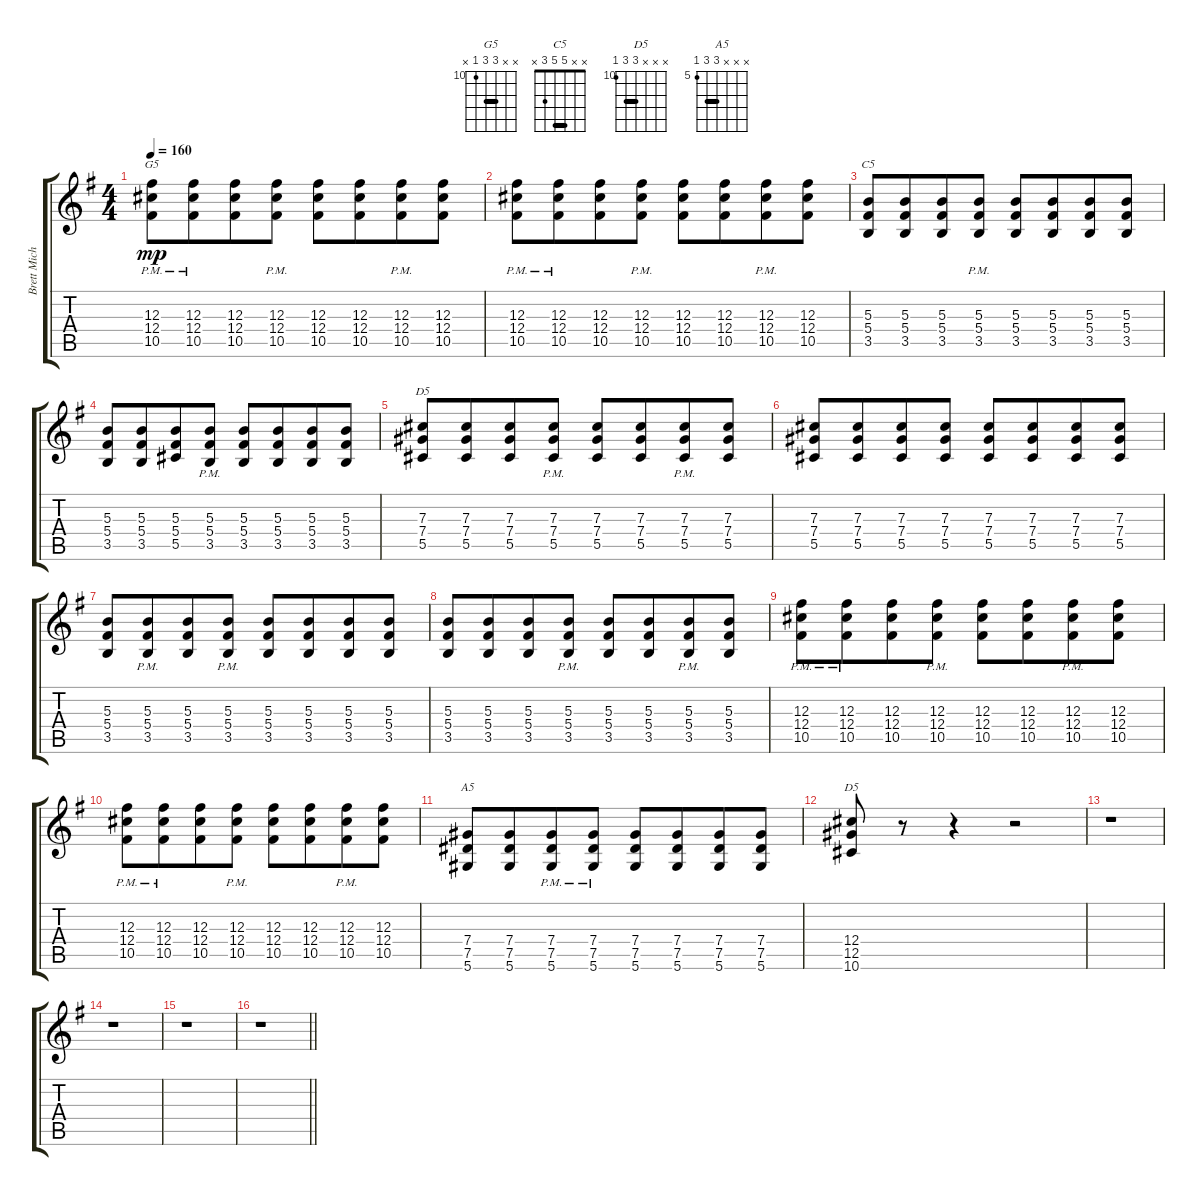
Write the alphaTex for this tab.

\track ("Brett Michaels - Rhythm" "Brett Mich") {instrument overdrivenguitar}
\staff {score tabs}
\tuning (Eb4 Bb3 Gb3 Db3 Ab2 Eb2) {hide}
\chord ("G5" x x 12 12 10 x) {firstfret 10 barre 12}
\chord ("C5" x x 5 5 3 x) {barre 5}
\chord ("D5" x x 7 7 5 x) {firstfret 5 barre 7}
\chord ("A5" x x x 7 7 5) {firstfret 5 barre 7}
\chord ("D5" x x x 12 12 10) {firstfret 10 barre 12}
\ts (4 4)
\tempo 160
\clef g2
\ks g
(12.3{pm} 12.4{pm} 10.5{pm}).8{ch "G5" dy mp} (12.3 12.4{pm} 10.5{pm}).8{beam merge} (12.3 12.4 10.5).8 (12.3{pm} 12.4{pm} 10.5{pm}).8 (12.3 12.4 10.5).8 (12.3 12.4 10.5).8{beam merge} (12.3{pm} 12.4{pm} 10.5{pm}).8 (12.3 12.4 10.5).8 |
(12.3{pm} 12.4{pm} 10.5{pm}).8 (12.3{pm} 12.4{pm} 10.5{pm}).8{beam merge} (12.3 12.4 10.5).8 (12.3{pm} 12.4{pm} 10.5{pm}).8 (12.3 12.4 10.5).8 (12.3 12.4 10.5).8{beam merge} (12.3{pm} 12.4{pm} 10.5{pm}).8 (12.3 12.4 10.5).8 |
(5.3 5.4 3.5).8{ch "C5"} (5.3 5.4 3.5).8{beam merge} (5.3 5.4 3.5).8 (5.3{pm} 5.4{pm} 3.5{pm}).8 (5.3 5.4 3.5).8 (5.3 5.4 3.5).8{beam merge} (5.3 5.4 3.5).8 (5.3 5.4 3.5).8 |
(5.3 5.4 3.5).8 (5.3 5.4 3.5).8{beam merge} (5.3 5.4 5.5).8 (5.3{pm} 5.4{pm} 3.5{pm}).8 (5.3 5.4 3.5).8 (5.3 5.4 3.5).8{beam merge} (5.3 5.4 3.5).8 (5.3 5.4 3.5).8 |
(7.3 7.4 5.5).8{ch "D5"} (7.3 7.4 5.5).8{beam merge} (7.3 7.4 5.5).8 (7.3{pm} 7.4{pm} 5.5{pm}).8 (7.3 7.4 5.5).8 (7.3 7.4 5.5).8{beam merge} (7.3{pm} 7.4{pm} 5.5{pm}).8 (7.3 7.4 5.5).8 |
(7.3 7.4 5.5).8 (7.3 7.4 5.5).8{beam merge} (7.3 7.4 5.5).8 (7.3 7.4 5.5).8 (7.3 7.4 5.5).8 (7.3 7.4 5.5).8{beam merge} (7.3 7.4 5.5).8 (7.3 7.4 5.5).8 |
(5.3 5.4 3.5).8 (5.3{pm} 5.4{pm} 3.5{pm}).8{beam merge} (5.3 5.4 3.5).8 (5.3{pm} 5.4{pm} 3.5{pm}).8 (5.3 5.4 3.5).8 (5.3 5.4 3.5).8{beam merge} (5.3 5.4 3.5).8 (5.3 5.4 3.5).8 |
(5.3 5.4 3.5).8 (5.3 5.4 3.5).8{beam merge} (5.3 5.4 3.5).8 (5.3{pm} 5.4{pm} 3.5{pm}).8 (5.3 5.4 3.5).8 (5.3 5.4 3.5).8{beam merge} (5.3{pm} 5.4{pm} 3.5{pm}).8 (5.3 5.4 3.5).8 |
(12.3{pm} 12.4{pm} 10.5{pm}).8 (12.3 12.4{pm} 10.5{pm}).8{beam merge} (12.3 12.4 10.5).8 (12.3{pm} 12.4{pm} 10.5{pm}).8 (12.3 12.4 10.5).8 (12.3 12.4 10.5).8{beam merge} (12.3{pm} 12.4{pm} 10.5{pm}).8 (12.3 12.4 10.5).8 |
(12.3{pm} 12.4{pm} 10.5{pm}).8 (12.3{pm} 12.4{pm} 10.5{pm}).8{beam merge} (12.3 12.4 10.5).8 (12.3{pm} 12.4{pm} 10.5{pm}).8 (12.3 12.4 10.5).8 (12.3 12.4 10.5).8{beam merge} (12.3{pm} 12.4{pm} 10.5{pm}).8 (12.3 12.4 10.5).8 |
(7.4 7.5 5.6).8{ch "A5"} (7.4 7.5 5.6).8{beam merge} (7.4{pm} 7.5{pm} 5.6{pm}).8 (7.4{pm} 7.5{pm} 5.6{pm}).8 (7.4 7.5 5.6).8 (7.4 7.5 5.6).8{beam merge} (7.4 7.5 5.6).8 (7.4 7.5 5.6).8 |
(12.4 12.5 10.6).8{ch "D5"} r.8 r.4 r.2 |
r.1 |
r.1 |
r.1 |
\barLineRight lightlight
r.1
